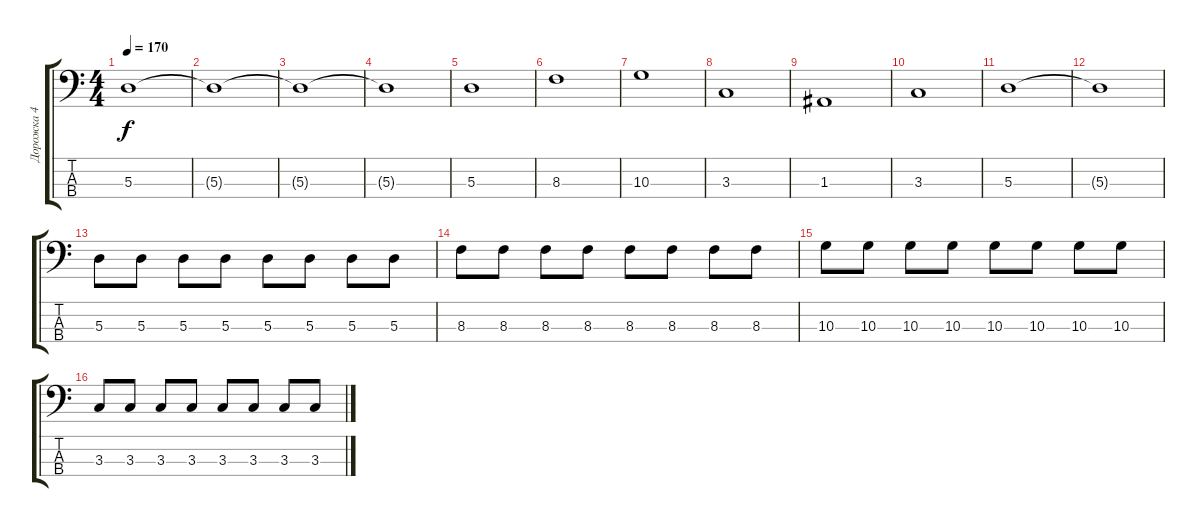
\track ("Дорожка 4" "Дорожка 4") {instrument electricbassfinger}
\staff {score tabs}
\tuning (G2 D2 A1 E1) {hide}
\ts (4 4)
\tempo 170
\clef f4
\ks c
5.3.1{dy f} |
5.3{t}.1 |
5.3{t}.1 |
5.3{t}.1 |
5.3.1 |
8.3.1 |
10.3.1 |
3.3.1 |
1.3.1 |
3.3.1 |
5.3.1 |
5.3{t}.1 |
5.3.8 5.3.8 5.3.8 5.3.8 5.3.8 5.3.8 5.3.8 5.3.8 |
8.3.8 8.3.8 8.3.8 8.3.8 8.3.8 8.3.8 8.3.8 8.3.8 |
10.3.8 10.3.8 10.3.8 10.3.8 10.3.8 10.3.8 10.3.8 10.3.8 |
3.3.8 3.3.8 3.3.8 3.3.8 3.3.8 3.3.8 3.3.8 3.3.8
